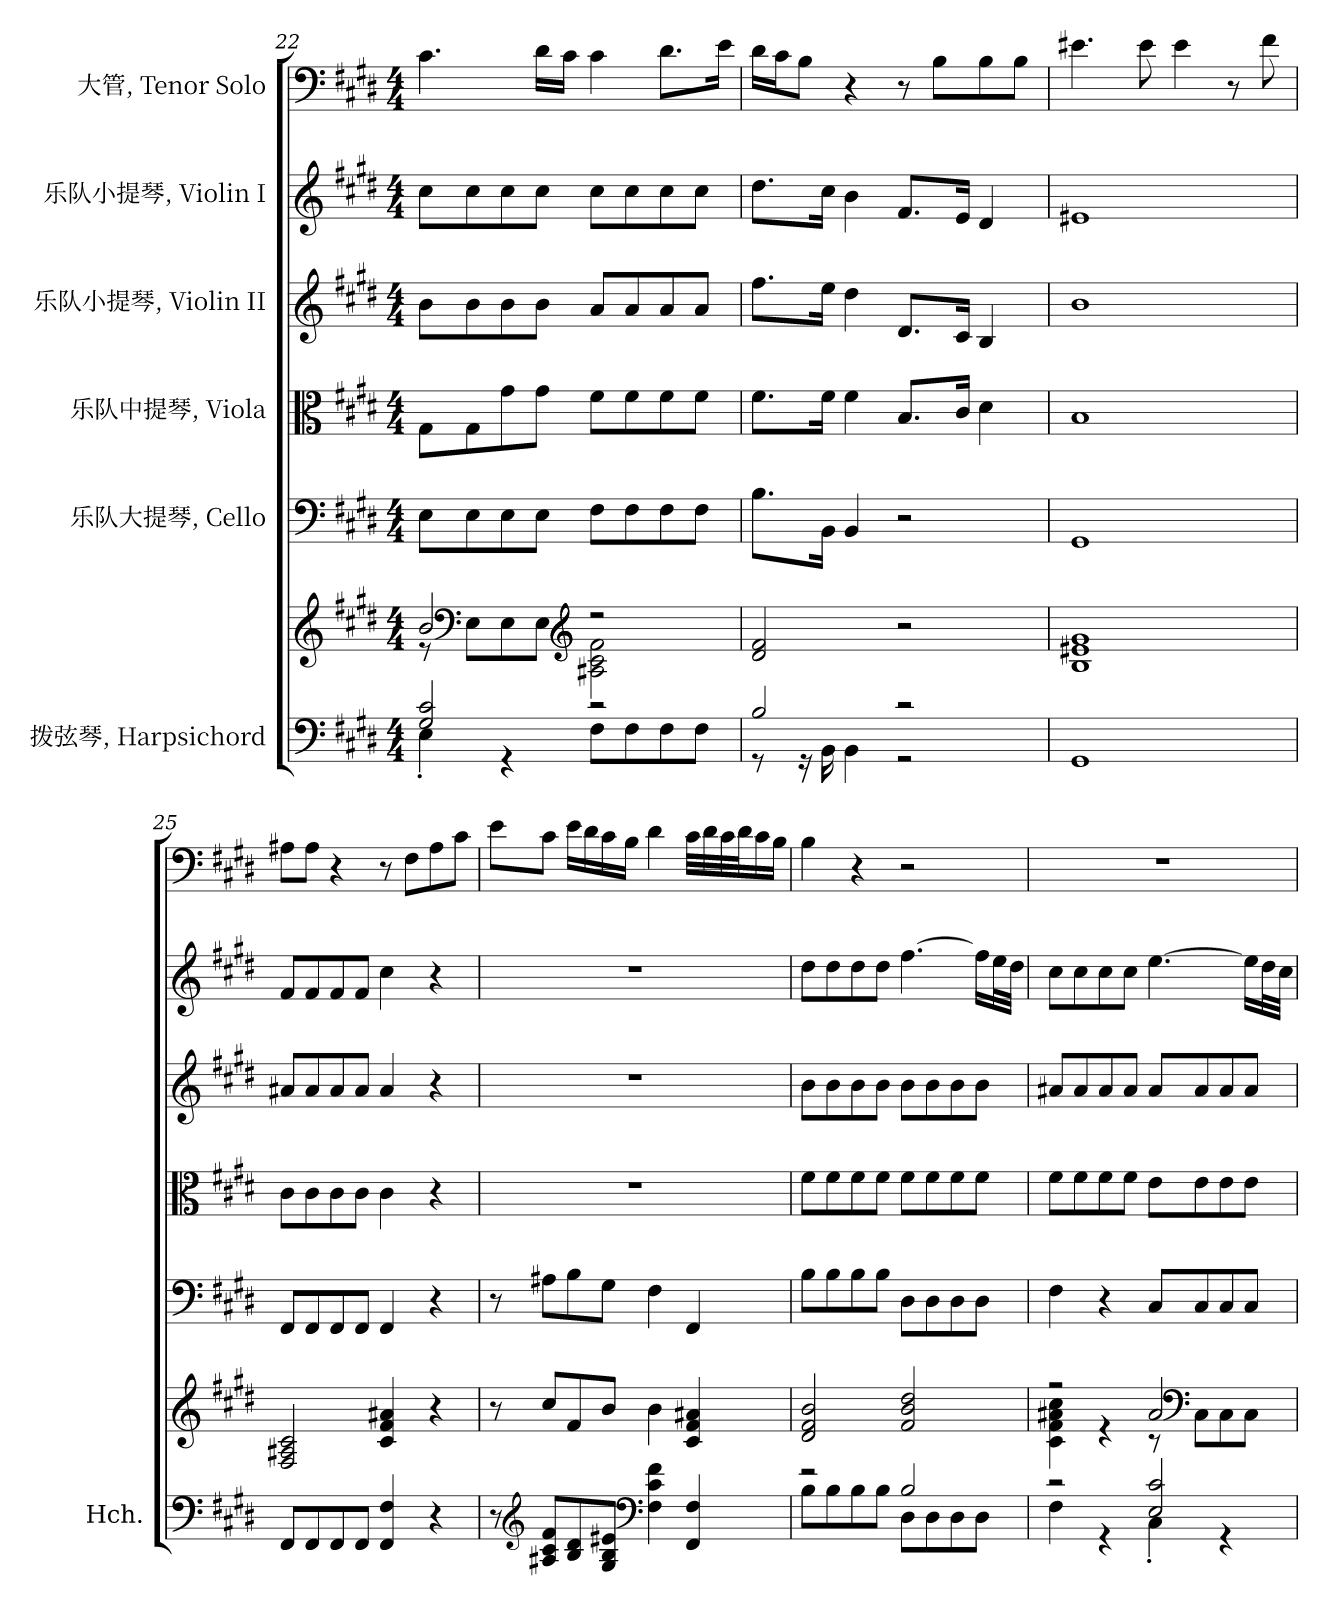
**kern	**kern	**kern	**kern	**kern	**kern	**kern
*part6	*part6	*part5	*part4	*part3	*part2	*part1
*staff7	*staff6	*staff5	*staff4	*staff3	*staff2	*staff1
*I"拨弦琴, Harpsichord	*	*I"乐队大提琴, Cello	*I"乐队中提琴, Viola	*I"乐队小提琴, Violin II	*I"乐队小提琴, Violin I	*I"大管, Tenor Solo
*I'Hch.	*	*	*	*	*	*
*clefF4	*clefG2	*clefF4	*clefC3	*clefG2	*clefG2	*clefF4
*k[f#c#g#d#]	*k[f#c#g#d#]	*k[f#c#g#d#]	*k[f#c#g#d#]	*k[f#c#g#d#]	*k[f#c#g#d#]	*k[f#c#g#d#]
*M4/4	*M4/4	*M4/4	*M4/4	*M4/4	*M4/4	*M4/4
=22	=22	=22	=22	=22	=22	=22
*^	*^	*	*	*	*	*
2G#/ 2c#/	4E'\	2b/	8r	8E\L	8G#\L	8b\L	8cc#\L	4.c#\
*	*	*clefF4	*	*	*	*	*	*
.	.	.	8E\L	8E\	8G#\	8b\	8cc#\	.
.	4r	.	8E\	8E\	8g#\	8b\	8cc#\	.
.	.	.	8E\J	8E\J	8g#\J	8b\J	8cc#\J	16d#\LL
.	.	.	.	.	.	.	.	16c#\JJ
*	*	*clefG2	*	*	*	*	*	*
2r	8F#\L	2r	2A#X\ 2c#\ 2f#\	8F#\L	8f#\L	8a/L	8cc#\L	4c#\
.	8F#\	.	.	8F#\	8f#\	8a/	8cc#\	.
.	8F#\	.	.	8F#\	8f#\	8a/	8cc#\	8.d#\L
.	8F#\J	.	.	8F#\J	8f#\J	8a/J	8cc#\J	.
.	.	.	.	.	.	.	.	16e\Jk
*	*	*v	*v	*	*	*	*	*
!!LO:PB:g=z
=23	=23	=23	=23	=23	=23	=23	=23
2B/	8r	2d#/ 2f#/	8.B\L	8.f#\L	8.ff#\L	8.dd#\L	16d#\LL
.	.	.	.	.	.	.	16c#\J
.	16r	.	.	.	.	.	8B\J
.	16BB\	.	16BB\Jk	16f#\Jk	16ee\Jk	16cc#\Jk	.
.	4BB\	.	4BB/	4f#\	4dd#\	4b\	4r
2r	2r	2r	2r	8.B/L	8.d#/L	8.f#/L	8r
.	.	.	.	.	.	.	8B\L
.	.	.	.	16c#/Jk	16c#/Jk	16e/Jk	.
.	.	.	.	4d#\	4B/	4d#/	8B\
.	.	.	.	.	.	.	8B\J
*v	*v	*	*	*	*	*	*
=24	=24	=24	=24	=24	=24	=24
1GG#	1B 1e#X 1g#	1GG#	1B	1b	1e#X	4.e#X\
.	.	.	.	.	.	8e#\
.	.	.	.	.	.	4e#\
.	.	.	.	.	.	8r
.	.	.	.	.	.	8f#\
=25	=25	=25	=25	=25	=25	=25
8FF#/L	2F#/ 2A#X/ 2c#/	8FF#/L	8c#\L	8a#X/L	8f#/L	8A#X\L
8FF#/	.	8FF#/	8c#\	8a#/	8f#/	8A#\J
8FF#/	.	8FF#/	8c#\	8a#/	8f#/	4r
8FF#/J	.	8FF#/J	8c#\J	8a#/J	8f#/J	.
4FF#/ 4F#/	4c#/ 4f#/ 4a#X/	4FF#/	4c#\	4a#/	4cc#\	8r
.	.	.	.	.	.	8F#\L
4r	4r	4r	4r	4r	4r	8A#\
.	.	.	.	.	.	8c#\J
!!LO:PB:g=z
=26	=26	=26	=26	=26	=26	=26
8r	8r	8r	1r	1r	1r	8e\L
*clefG2	*	*	*	*	*	*
8A#X/ 8c#/ 8f#/L	8cc#/L	8A#X\L	.	.	.	8c#\J
8B/ 8d#/	8f#/	8B\	.	.	.	16e\LL
.	.	.	.	.	.	16d#\
8G#/ 8B/ 8e#X/J	8b/J	8G#\J	.	.	.	16c#\
.	.	.	.	.	.	16B\JJ
*clefF4	*	*	*	*	*	*
4F#\ 4c#\ 4f#\	4b\	4F#\	.	.	.	4d#\
4FF#/ 4F#/	4c#/ 4f#/ 4a#X/	4FF#/	.	.	.	32c#\LLL
.	.	.	.	.	.	32d#\
.	.	.	.	.	.	32c#\
.	.	.	.	.	.	32d#\J
.	.	.	.	.	.	16c#\
.	.	.	.	.	.	16B\JJ
=27	=27	=27	=27	=27	=27	=27
*^	*	*	*	*	*	*
2r	8B\L	2d#/ 2f#/ 2b/	8B\L	8f#\L	8b\L	8dd#\L	4B\
.	8B\	.	8B\	8f#\	8b\	8dd#\	.
.	8B\	.	8B\	8f#\	8b\	8dd#\	4r
.	8B\J	.	8B\J	8f#\J	8b\J	8dd#\J	.
2B/	8D#\L	2f#/ 2b/ 2dd#/	8D#\L	8f#\L	8b\L	[4.ff#\	2r
.	8D#\	.	8D#\	8f#\	8b\	.	.
.	8D#\	.	8D#\	8f#\	8b\	.	.
.	8D#\J	.	8D#\J	8f#\J	8b\J	16ff#\LL]	.
.	.	.	.	.	.	32ee\L	.
.	.	.	.	.	.	32dd#\JJJ	.
!!LO:PB:g=z
=28	=28	=28	=28	=28	=28	=28	=28
*	*	*^	*	*	*	*	*
2r	4F#\	2r	4c#\ 4f#\ 4a#X\ 4cc#\	4F#\	8f#\L	8a#X/L	8cc#\L	1r
.	.	.	.	.	8f#\	8a#/	8cc#\	.
.	4r	.	4r	4r	8f#\	8a#/	8cc#\	.
.	.	.	.	.	8f#\J	8a#/J	8cc#\J	.
2E/ 2c#/	4C#'\	2a#/	8r	8C#/L	8e\L	8a#/L	[4.ee\	.
*	*	*clefF4	*	*	*	*	*	*
.	.	.	8C#\L	8C#/	8e\	8a#/	.	.
.	4r	.	8C#\	8C#/	8e\	8a#/	.	.
.	.	.	8C#\J	8C#/J	8e\J	8a#/J	16ee\LL]	.
.	.	.	.	.	.	.	32dd#\L	.
.	.	.	.	.	.	.	32cc#\JJJ	.
*v	*v	*	*	*	*	*	*	*
*	*v	*v	*	*	*	*	*
=	=	=	=	=	=	=
*-	*-	*-	*-	*-	*-	*-
